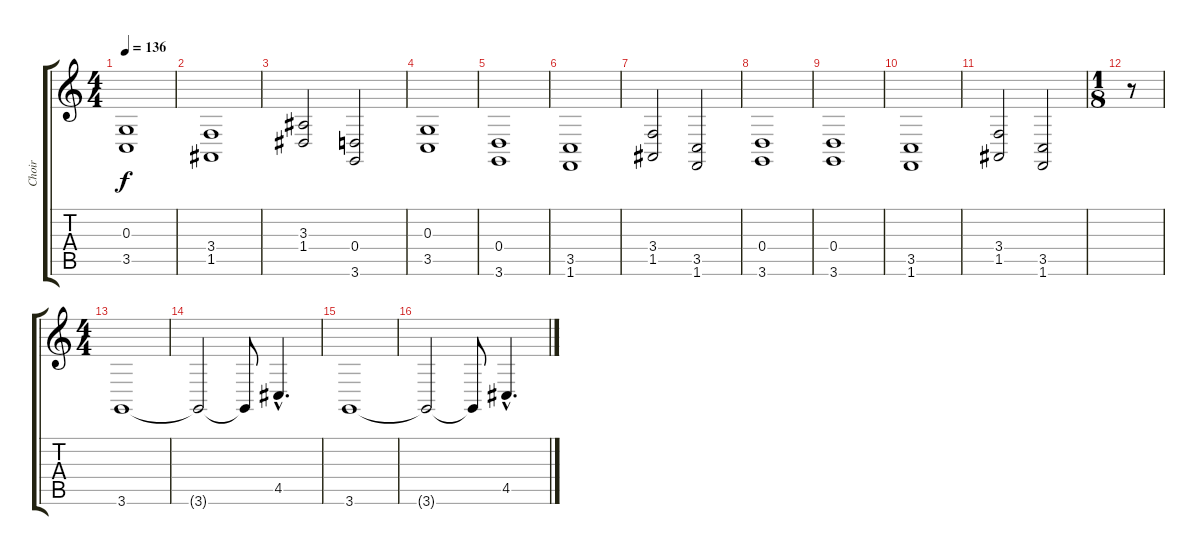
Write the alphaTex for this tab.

\track ("Choir" "Choir") {instrument fx5brightness}
\staff {score tabs}
\tuning (E4 B3 G3 D3 A2 E2) {hide}
\ts (4 4)
\tempo 136
\clef g2
\ks c
(0.3 3.5).1{dy f} |
(3.4 1.5).1 |
(3.3 1.4).2 (0.4 3.6).2 |
(0.3 3.5).1 |
(0.4 3.6).1 |
(3.5 1.6).1 |
(3.4 1.5).2 (3.5 1.6).2 |
(0.4 3.6).1 |
(0.4 3.6).1 |
(3.5 1.6).1 |
(3.4 1.5).2 (3.5 1.6).2 |
\ts (1 8)
r.8 |
\ts (4 4)
3.6.1 |
3.6{t}.2 3.6{t}.8 4.5{hac}.4{d} |
3.6.1 |
3.6{t}.2 3.6{t}.8 4.5{hac}.4{d}
